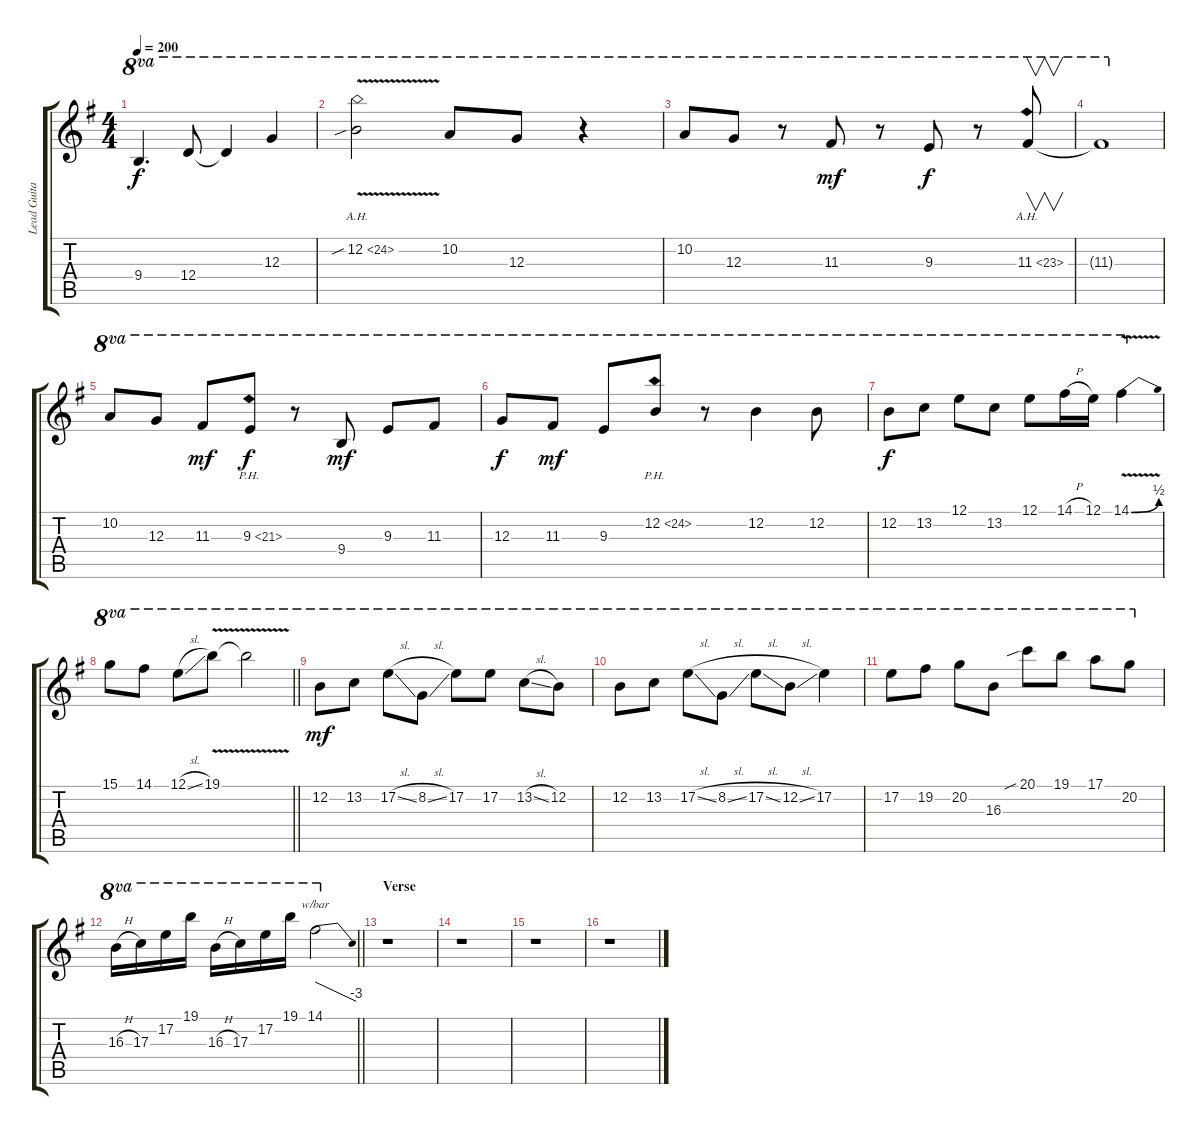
\track ("Lead Guitar B" "Lead Guita") {instrument distortionguitar}
\staff {score tabs}
\tuning (E4 B3 G3 D3 A2 E2) {hide}
\ts (4 4)
\section ("" "")
\tempo 200
\clef g2
\ks g
9.4.4{d ot 8va dy f} 12.4.8{ot 8va} 12.4{t}.4{ot 8va} 12.3.4{ot 8va} |
12.2{ah 12 v sib}.2{ot 8va} 10.2.8{ot 8va} 12.3.8{ot 8va} r.4{ot 8va} |
10.2.8{ot 8va} 12.3.8{ot 8va} r.8{ot 8va} 11.3.8{ot 8va dy mf} r.8{ot 8va} 9.3.8{ot 8va dy f} r.8{ot 8va} 11.3{ah 12}.8{v ot 8va} |
11.3{t}.1{ot 8va} |
10.2.8{ot 8va} 12.3.8{ot 8va} 11.3.8{ot 8va dy mf} 9.3{ph 12}.8{ot 8va dy f} r.8{ot 8va} 9.4.8{ot 8va dy mf} 9.3.8{ot 8va} 11.3.8{ot 8va} |
12.3.8{ot 8va dy f} 11.3.8{ot 8va dy mf} 9.3.8{ot 8va} 12.2{ph 12}.8{ot 8va} r.8{ot 8va} 12.2.4{ot 8va} 12.2.8{ot 8va} |
12.2.8{ot 8va dy f} 13.2.8{ot 8va} 12.1.8{ot 8va} 13.2.8{ot 8va} 12.1.8{ot 8va} 14.1{h}.16{ot 8va} 12.1.16{ot 8va} 14.1{be (bend 0 0 60 2) v}.4{ot 8va} |
\barLineRight lightlight
15.1.8{ot 8va} 14.1.8{ot 8va} 12.1{sl}.8{ot 8va} 19.1{v}.8{ot 8va} 19.1{t}.2{ot 8va} |
\section ("" "")
12.2.8{ot 8va dy mf} 13.2.8{ot 8va} 17.2{sl}.8{ot 8va} 8.2{sl}.8{ot 8va} 17.2.8{ot 8va} 17.2.8{ot 8va} 13.2{sl}.8{ot 8va} 12.2.8{ot 8va} |
12.2.8{ot 8va} 13.2.8{ot 8va} 17.2{sl}.8{ot 8va} 8.2{sl}.8{ot 8va} 17.2{sl}.8{ot 8va} 12.2{sl}.8{ot 8va} 17.2.4{ot 8va} |
17.2.8{ot 8va} 19.2.8{ot 8va} 20.2.8{ot 8va} 16.3.8{ot 8va} 20.1{sib}.8{ot 8va} 19.1.8{ot 8va} 17.1.8{ot 8va} 20.2.8{ot 8va} |
\barLineRight lightlight
16.3{h}.16{ot 8va} 17.3.16{ot 8va} 17.2.16{ot 8va} 19.1.16{ot 8va} 16.3{h}.16{ot 8va} 17.3.16{ot 8va} 17.2.16{ot 8va} 19.1.16{ot 8va} 14.1.2{tbe (dive default 0 0 60 -12) ot 8va} |
\section ("" "Verse")
r.1 |
r.1 |
r.1 |
r.1
